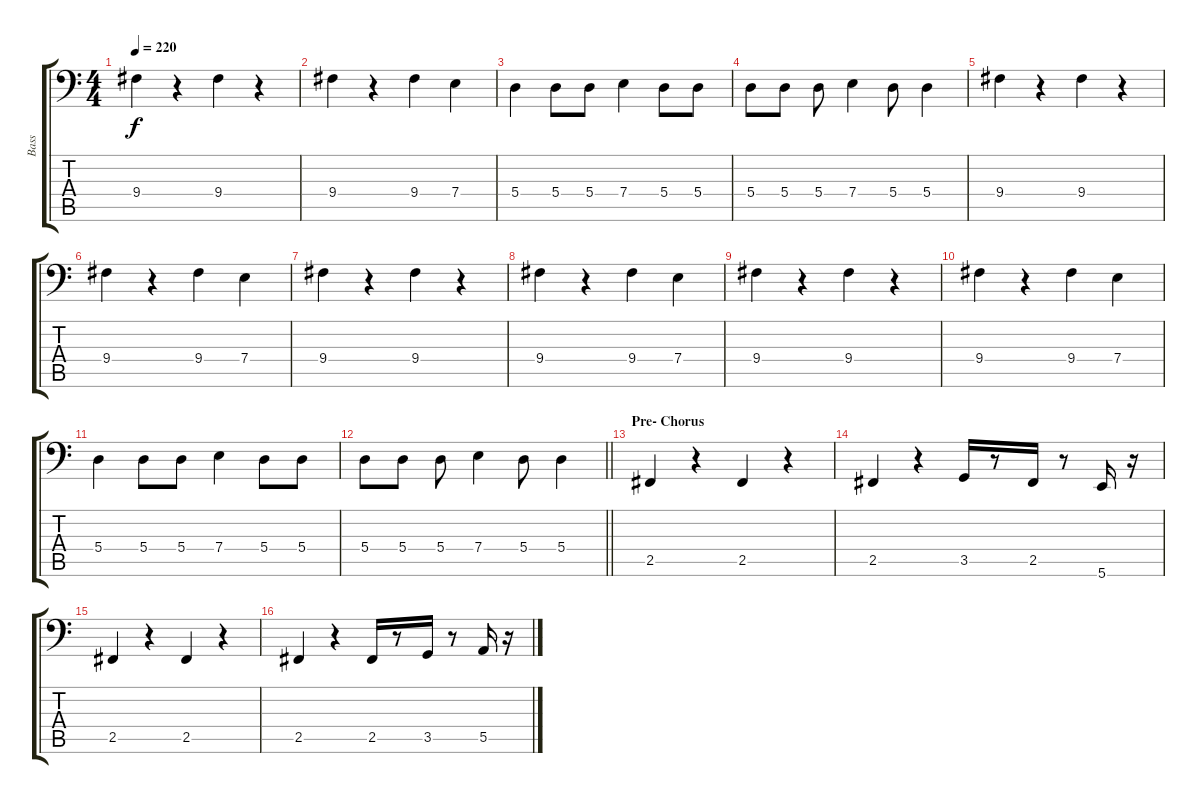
\track ("Bass" "Bass") {instrument electricbassfinger}
\staff {score tabs}
\tuning (C3 G2 D2 A1 E1 B0) {hide}
\ts (4 4)
\tempo 220
\clef f4
\ks c
9.4.4{dy f} r.4 9.4.4 r.4 |
9.4.4 r.4 9.4.4 7.4.4 |
5.4.4 5.4.8 5.4.8 7.4.4 5.4.8 5.4.8 |
5.4.8 5.4.8 5.4.8 7.4.4 5.4.8 5.4.4 |
9.4.4 r.4 9.4.4 r.4 |
9.4.4 r.4 9.4.4 7.4.4 |
9.4.4 r.4 9.4.4 r.4 |
9.4.4 r.4 9.4.4 7.4.4 |
9.4.4 r.4 9.4.4 r.4 |
9.4.4 r.4 9.4.4 7.4.4 |
5.4.4 5.4.8 5.4.8 7.4.4 5.4.8 5.4.8 |
\barLineRight lightlight
5.4.8 5.4.8 5.4.8 7.4.4 5.4.8 5.4.4 |
\section ("" "Pre- Chorus")
2.5.4 r.4 2.5.4 r.4 |
2.5.4 r.4 3.5.16 r.8 2.5.16 r.8 5.6.16 r.16 |
2.5.4 r.4 2.5.4 r.4 |
2.5.4 r.4 2.5.16 r.8 3.5.16 r.8 5.5.16 r.16
